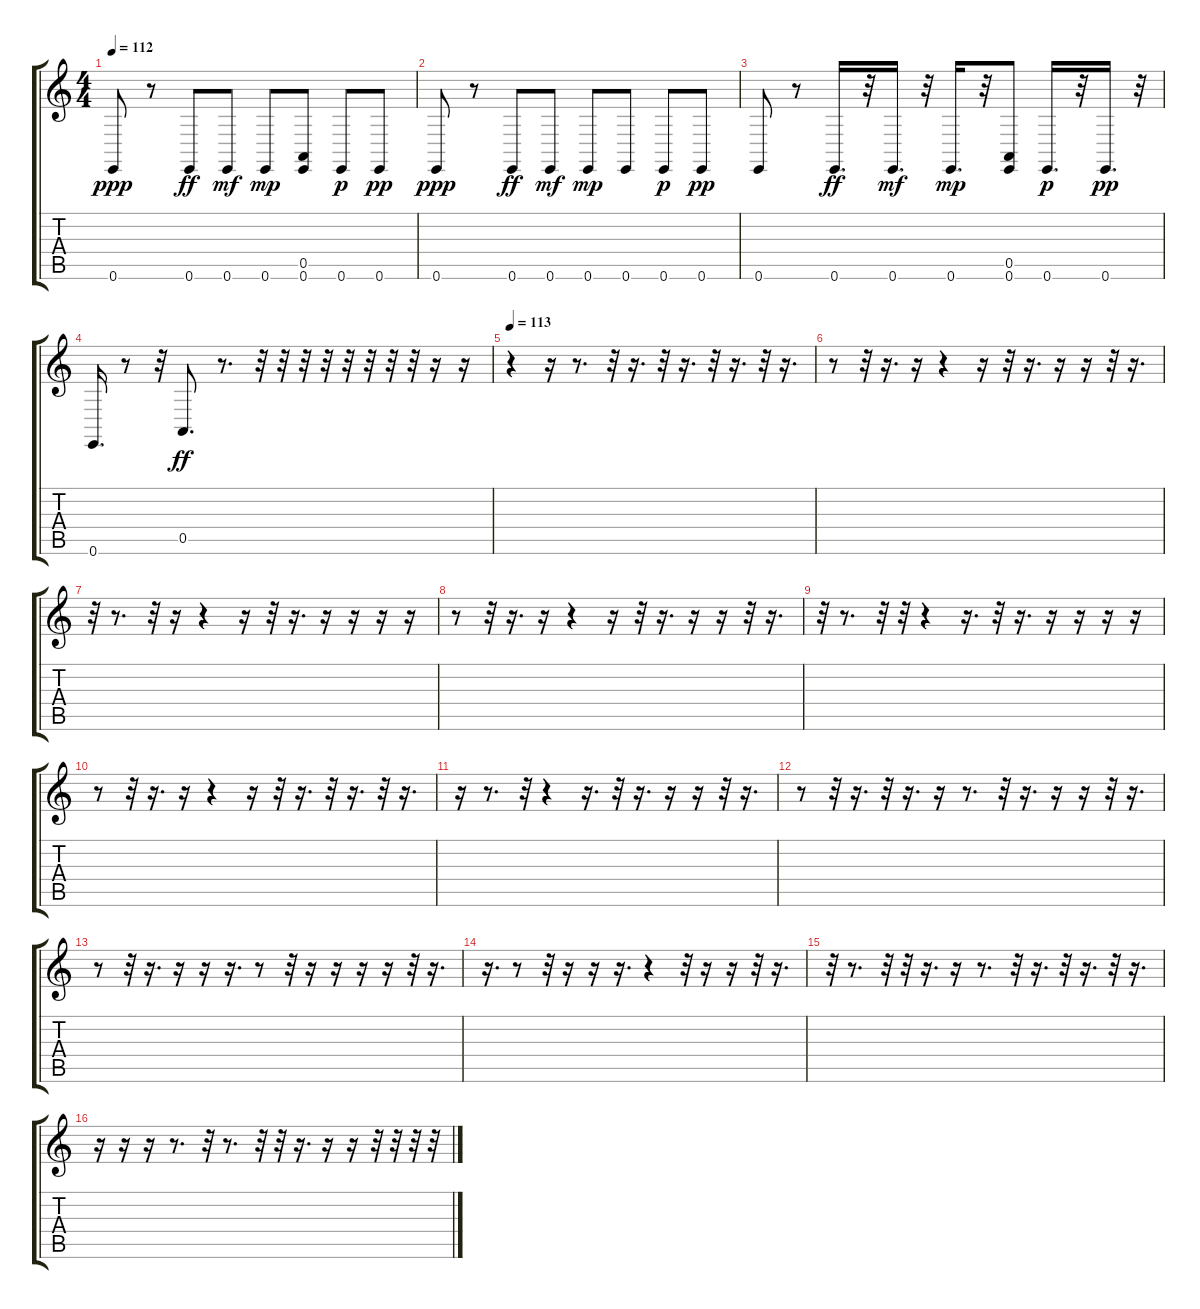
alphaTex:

\track "" {instrument acousticgrandpiano}
\staff {score tabs}
\tuning (E4 B3 G3 D3 A2 E2) {hide}
\ts (4 4)
\tempo 112
\clef g2
\ks c
0.6.8{dy ppp} r.8 0.6.8{dy ff} 0.6.8{dy mf} 0.6.8{dy mp} (0.5 0.6).8 0.6.8{dy p} 0.6.8{dy pp} |
0.6.8{dy ppp} r.8 0.6.8{dy ff} 0.6.8{dy mf} 0.6.8{dy mp} 0.6.8 0.6.8{dy p} 0.6.8{dy pp} |
0.6.8 r.8 0.6.16{d dy ff} r.32 0.6.16{d dy mf} r.32 0.6.16{d dy mp} r.32 (0.5 0.6).8 0.6.16{d dy p} r.32 0.6.16{d dy pp} r.32 |
0.6.16{d} r.8 r.32 0.5.8{d dy ff} r.8{d} r.32 r.32 r.32 r.32 r.32 r.32 r.32 r.32 r.16 r.16 |
\tempo 113
r.4 r.16 r.8{d} r.32 r.16{d} r.32 r.16{d} r.32 r.16{d} r.32 r.16{d} |
r.8 r.32 r.16{d} r.16 r.4 r.16 r.32 r.16{d} r.16 r.16 r.32 r.16{d} |
r.32 r.8{d} r.32 r.16 r.4 r.16 r.32 r.16{d} r.16 r.16 r.16 r.16 |
r.8 r.32 r.16{d} r.16 r.4 r.16 r.32 r.16{d} r.16 r.16 r.32 r.16{d} |
r.32 r.8{d} r.32 r.32 r.4 r.16{d} r.32 r.16{d} r.16 r.16 r.16 r.16 |
r.8 r.32 r.16{d} r.16 r.4 r.16 r.32 r.16{d} r.32 r.16{d} r.32 r.16{d} |
r.16 r.8{d} r.32 r.4 r.16{d} r.32 r.16{d} r.16 r.16 r.32 r.16{d} |
r.8 r.32 r.16{d} r.32 r.16{d} r.16 r.8{d} r.32 r.16{d} r.16 r.16 r.32 r.16{d} |
r.8 r.32 r.16{d} r.16 r.16 r.16{d} r.8 r.32 r.16 r.16 r.16 r.16 r.32 r.16{d} |
r.16{d} r.8 r.32 r.16 r.16 r.16{d} r.4 r.32 r.16 r.16 r.32 r.16{d} |
r.32 r.8{d} r.32 r.32 r.16{d} r.16 r.8{d} r.32 r.16{d} r.32 r.16{d} r.32 r.16{d} |
r.16 r.16 r.16 r.8{d} r.32 r.8{d} r.32 r.32 r.16{d} r.16 r.16 r.32 r.32 r.32 r.32
